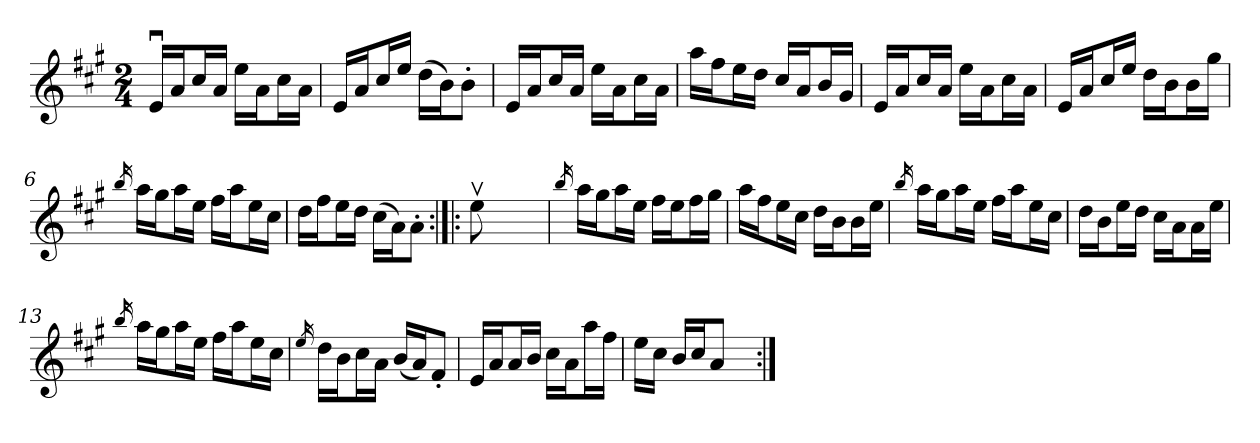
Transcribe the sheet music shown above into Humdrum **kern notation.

**kern
*part1
*staff1
*clefG2
*k[f#c#g#]
*A:
*M2/4
=
16eu/LL
16a/J
16cc#/L
16a/JJ
16ee\LL
16a\J
16cc#\L
16a\JJ
=1
16e/LL
16a/J
16cc#/L
16ee/JJ
(16dd\LL
16b\J)
8b'\J
=2
16e/LL
16a/J
16cc#/L
16a/JJ
16ee\LL
16a\J
16cc#\L
16a\JJ
=3
16aa\LL
16ff#\J
16ee\L
16dd\JJ
16cc#/LL
16a/J
16b/L
16g#/JJ
=4
16e/LL
16a/J
16cc#/L
16a/JJ
16ee\LL
16a\J
16cc#\L
16a\JJ
=5
16e/LL
16a/J
16cc#/L
16ee/JJ
16dd\LL
16b\J
16b\L
16gg#\JJ
=6
16qbb
16aa\LL
16gg#\J
16aa\L
16ee\JJ
16ff#\LL
16aa\J
16ee\L
16cc#\JJ
=7
16dd\LL
16ff#\J
16ee\L
16dd\JJ
(16cc#\LL
16a\J)
8a'\J
=8:|!|:
8eev
4.ryy
=9
16qbb
16aa\LL
16gg#\J
16aa\L
16ee\JJ
16ff#\LL
16ee\J
16ff#\L
16gg#\JJ
=10
16aa\LL
16ff#\J
16ee\L
16cc#\JJ
16dd\LL
16b\J
16b\L
16ee\JJ
=11
16qbb
16aa\LL
16gg#\J
16aa\L
16ee\JJ
16ff#\LL
16aa\J
16ee\L
16cc#\JJ
=12
16dd\LL
16b\J
16ee\L
16dd\JJ
16cc#\LL
16a\J
16a\L
16ee\JJ
=13
16qbb
16aa\LL
16gg#\J
16aa\L
16ee\JJ
16ff#\LL
16aa\J
16ee\L
16cc#\JJ
=14
16qee
16dd\LL
16b\J
16cc#\L
16a\JJ
(16b/LL
16a/J)
8f#'/J
=15
16e/LL
16a/J
16a/L
16b/JJ
16cc#\LL
16a\J
16aa\L
16ff#\JJ
=16
16ee\LL
16cc#\JJ
16b/LL
16cc#/J
8a/J
8ryy
=:|!
*-
